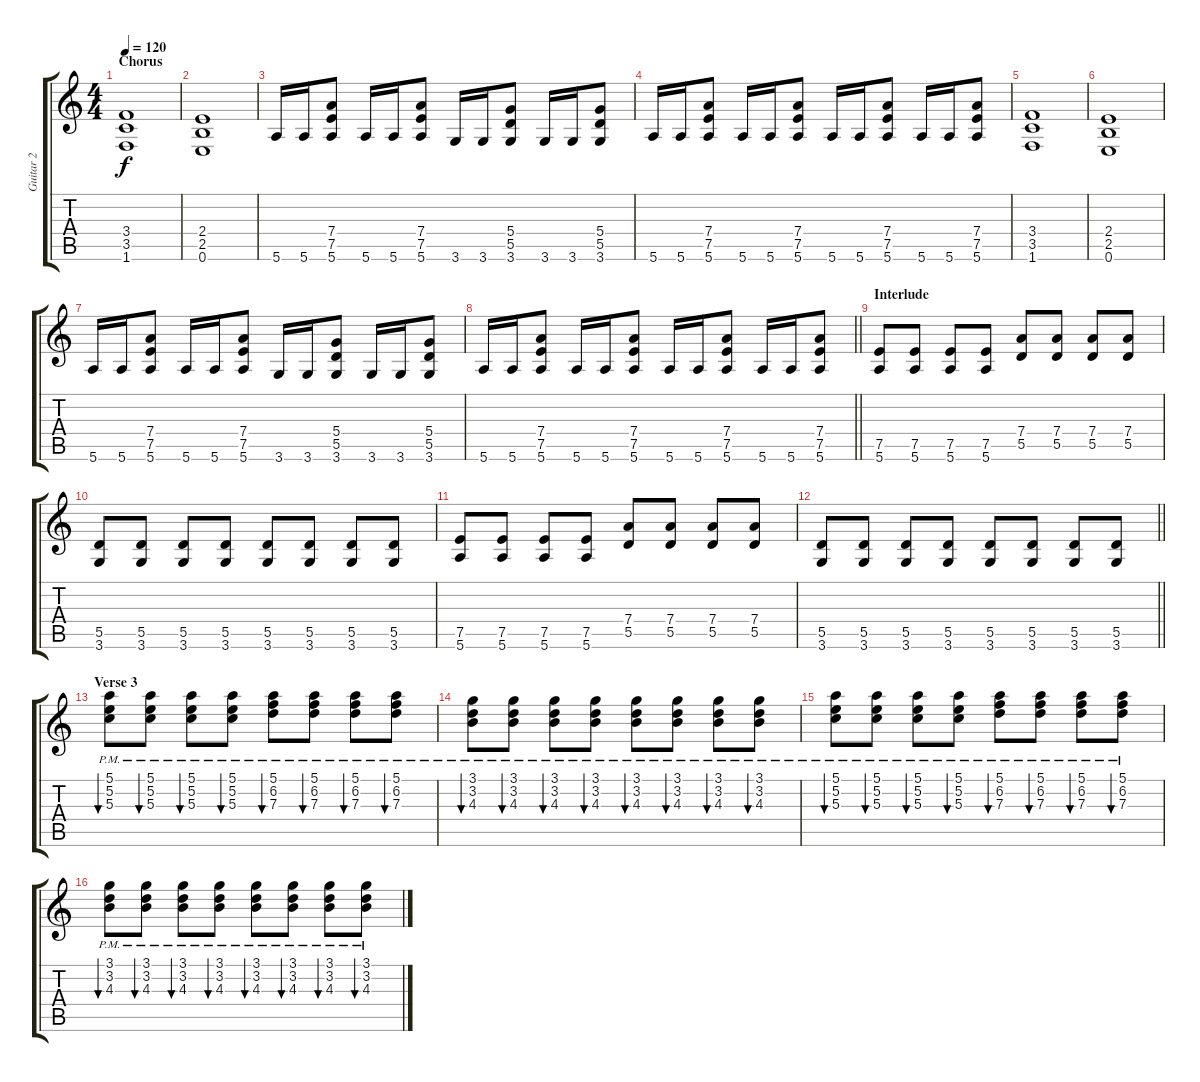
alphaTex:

\track ("Guitar 2" "Guitar 2") {instrument distortionguitar}
\staff {score tabs}
\tuning (E4 B3 G3 D3 A2 E2) {hide}
\ts (4 4)
\section ("" "Chorus")
\tempo 120
\clef g2
\ks c
(3.4 3.5 1.6).1{dy f} |
(2.4 2.5 0.6).1 |
5.6.16 5.6.16 (7.4 7.5 5.6).8 5.6.16 5.6.16 (7.4 7.5 5.6).8 3.6.16 3.6.16 (5.4 5.5 3.6).8 3.6.16 3.6.16 (5.4 5.5 3.6).8 |
5.6.16 5.6.16 (7.4 7.5 5.6).8 5.6.16 5.6.16 (7.4 7.5 5.6).8 5.6.16 5.6.16 (7.4 7.5 5.6).8 5.6.16 5.6.16 (7.4 7.5 5.6).8 |
(3.4 3.5 1.6).1 |
(2.4 2.5 0.6).1 |
5.6.16 5.6.16 (7.4 7.5 5.6).8 5.6.16 5.6.16 (7.4 7.5 5.6).8 3.6.16 3.6.16 (5.4 5.5 3.6).8 3.6.16 3.6.16 (5.4 5.5 3.6).8 |
\barLineRight lightlight
5.6.16 5.6.16 (7.4 7.5 5.6).8 5.6.16 5.6.16 (7.4 7.5 5.6).8 5.6.16 5.6.16 (7.4 7.5 5.6).8 5.6.16 5.6.16 (7.4 7.5 5.6).8 |
\section ("" "Interlude")
(7.5 5.6).8 (7.5 5.6).8 (7.5 5.6).8 (7.5 5.6).8 (7.4 5.5).8 (7.4 5.5).8 (7.4 5.5).8 (7.4 5.5).8 |
(5.5 3.6).8 (5.5 3.6).8 (5.5 3.6).8 (5.5 3.6).8 (5.5 3.6).8 (5.5 3.6).8 (5.5 3.6).8 (5.5 3.6).8 |
(7.5 5.6).8 (7.5 5.6).8 (7.5 5.6).8 (7.5 5.6).8 (7.4 5.5).8 (7.4 5.5).8 (7.4 5.5).8 (7.4 5.5).8 |
\barLineRight lightlight
(5.5 3.6).8 (5.5 3.6).8 (5.5 3.6).8 (5.5 3.6).8 (5.5 3.6).8 (5.5 3.6).8 (5.5 3.6).8 (5.5 3.6).8 |
\section ("" "Verse 3")
(5.1{pm} 5.2{pm} 5.3{pm}).8{bu 60 volume 12 balance 6} (5.1{pm} 5.2{pm} 5.3{pm}).8{bu 60} (5.1{pm} 5.2{pm} 5.3{pm}).8{bu 60} (5.1{pm} 5.2{pm} 5.3{pm}).8{bu 60} (5.1{pm} 6.2{pm} 7.3{pm}).8{bu 60} (5.1{pm} 6.2{pm} 7.3{pm}).8{bu 60} (5.1{pm} 6.2{pm} 7.3{pm}).8{bu 60} (5.1{pm} 6.2{pm} 7.3{pm}).8{bu 60} |
(3.1{pm} 3.2{pm} 4.3{pm}).8{bu 60} (3.1{pm} 3.2{pm} 4.3{pm}).8{bu 60} (3.1{pm} 3.2{pm} 4.3{pm}).8{bu 60} (3.1{pm} 3.2{pm} 4.3{pm}).8{bu 60} (3.1{pm} 3.2{pm} 4.3{pm}).8{bu 60} (3.1{pm} 3.2{pm} 4.3{pm}).8{bu 60} (3.1{pm} 3.2{pm} 4.3{pm}).8{bu 60} (3.1{pm} 3.2{pm} 4.3{pm}).8{bu 60} |
(5.1{pm} 5.2{pm} 5.3{pm}).8{bu 60} (5.1{pm} 5.2{pm} 5.3{pm}).8{bu 60} (5.1{pm} 5.2{pm} 5.3{pm}).8{bu 60} (5.1{pm} 5.2{pm} 5.3{pm}).8{bu 60} (5.1{pm} 6.2{pm} 7.3{pm}).8{bu 60} (5.1{pm} 6.2{pm} 7.3{pm}).8{bu 60} (5.1{pm} 6.2{pm} 7.3{pm}).8{bu 60} (5.1{pm} 6.2{pm} 7.3{pm}).8{bu 60} |
(3.1{pm} 3.2{pm} 4.3{pm}).8{bu 60} (3.1{pm} 3.2{pm} 4.3{pm}).8{bu 60} (3.1{pm} 3.2{pm} 4.3{pm}).8{bu 60} (3.1{pm} 3.2{pm} 4.3{pm}).8{bu 60} (3.1{pm} 3.2{pm} 4.3{pm}).8{bu 60} (3.1{pm} 3.2{pm} 4.3{pm}).8{bu 60} (3.1{pm} 3.2{pm} 4.3{pm}).8{bu 60} (3.1{pm} 3.2{pm} 4.3{pm}).8{bu 60}
